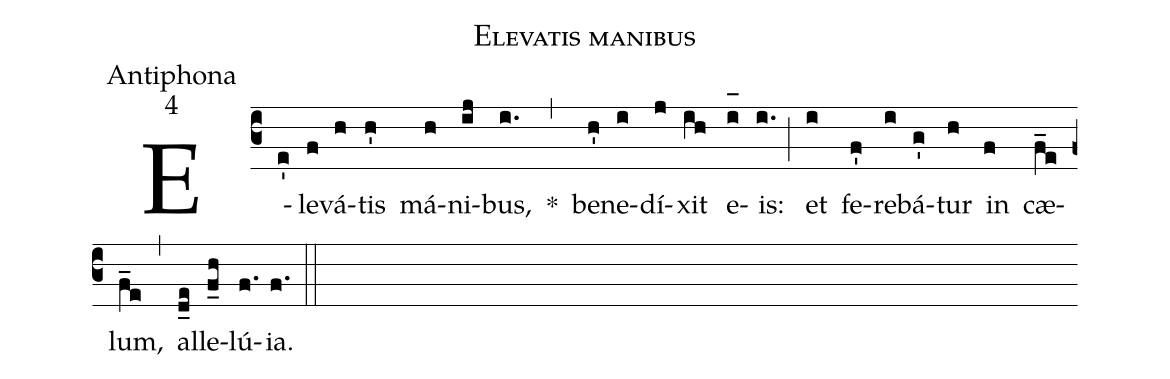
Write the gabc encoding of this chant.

name:Elevatis manibus;
office-part:Antiphona;
mode:4;
%%
(c3) E(e')le(f)vá(h)tis(h') má(h)ni(ij)bus,(i.) *(,) be(h')ne(i)dí(j)xit(ih) e(i_[oh:h])is:(i.) (;) et(i) fe(f')re(i)bá(g')tur(h) in(f) cæ(f_e)lum,(f_e) (,) al(d_e)le(f_h)lú(f.){ia}.(f.) (::)
%<eu>E(i) u(h) o(i) u(j) a(h) e.</eu>(f.) (::)
